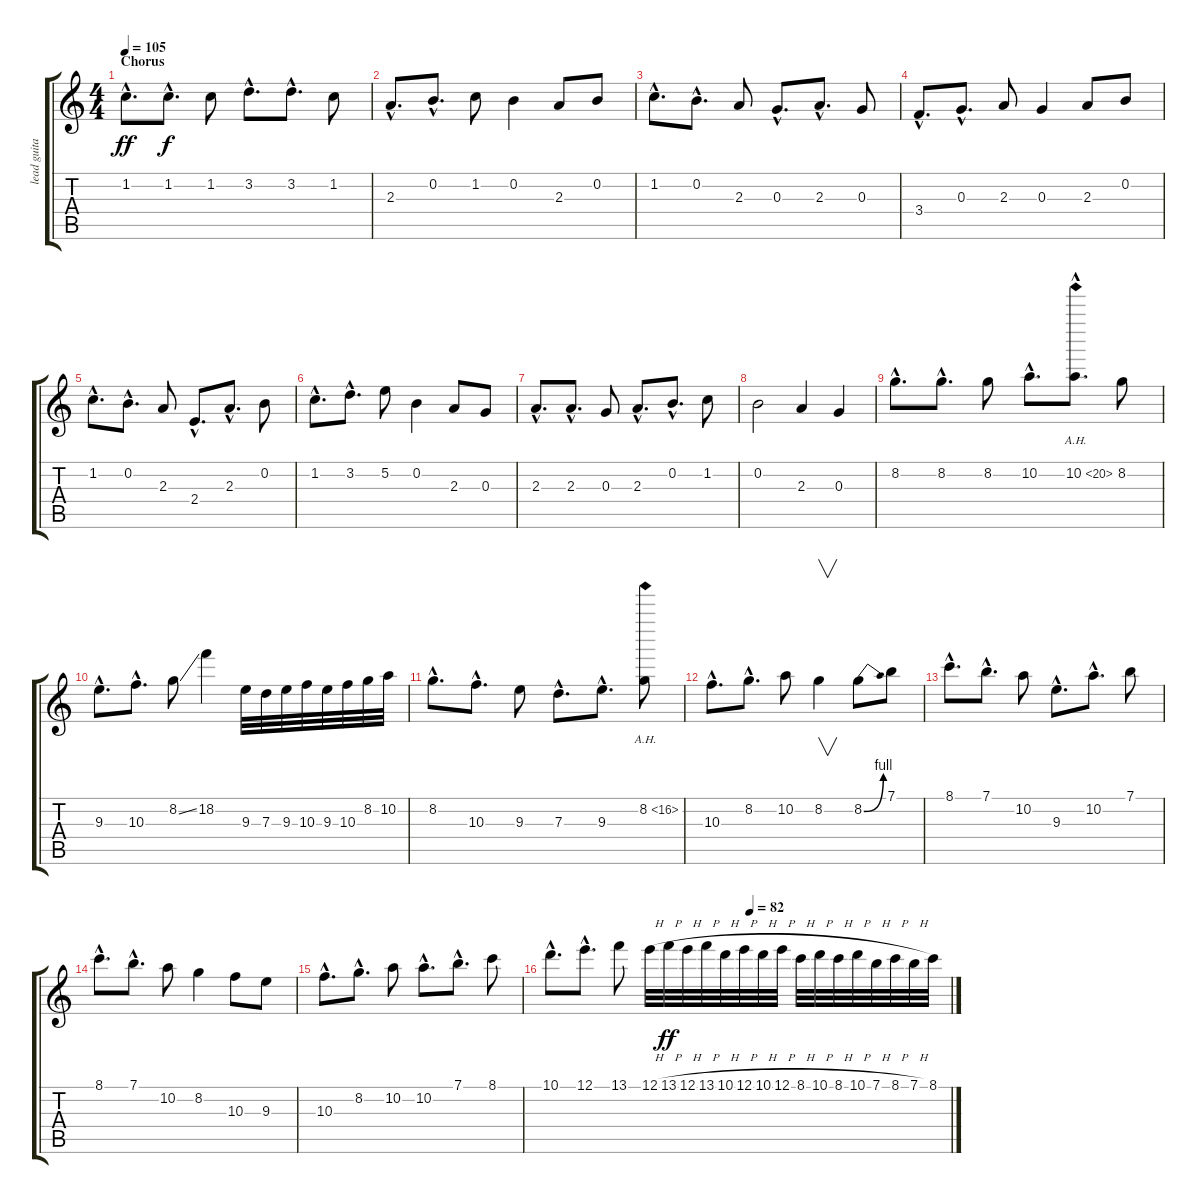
\track ("lead guitar 1" "lead guita") {instrument distortionguitar}
\staff {score tabs}
\tuning (E4 B3 G3 D3 A2 E2) {hide}
\ts (4 4)
\section ("" "Chorus")
\tempo 105
\clef g2
\ks c
1.2{hac}.8{d dy ff volume 15} 1.2{hac}.8{d dy f} 1.2.8 3.2{hac}.8{d} 3.2{hac}.8{d} 1.2.8 |
2.3{hac}.8{d} 0.2{hac}.8{d} 1.2.8 0.2.4 2.3.8 0.2.8 |
1.2{hac}.8{d} 0.2{hac}.8{d} 2.3.8 0.3{hac}.8{d} 2.3{hac}.8{d} 0.3.8 |
3.4{hac}.8{d} 0.3{hac}.8{d} 2.3.8 0.3.4 2.3.8 0.2.8 |
1.2{hac}.8{d} 0.2{hac}.8{d} 2.3.8 2.4{hac}.8{d} 2.3{hac}.8{d} 0.2.8 |
1.2{hac}.8{d} 3.2{hac}.8{d} 5.2.8 0.2.4 2.3.8 0.3.8 |
2.3{hac}.8{d} 2.3{hac}.8{d} 0.3.8 2.3{hac}.8{d} 0.2{hac}.8{d} 1.2.8 |
0.2.2 2.3.4 0.3.4 |
\section ("" "")
8.2{hac}.8{d} 8.2{hac}.8{d} 8.2.8 10.2{hac}.8{d} 10.2{ah 10 hac}.8{d} 8.2.8 |
9.3{hac}.8{d} 10.3{hac}.8{d} 8.2{ss}.8 18.2.4 9.3.32 7.3.32 9.3.32 10.3.32 9.3.32 10.3.32 8.2.32 10.2.32 |
8.2{hac}.8{d} 10.3{hac}.8{d} 9.3.8 7.3{hac}.8{d} 9.3{hac}.8{d} 8.2{ah 8}.8 |
10.3{hac}.8{d} 8.2{hac}.8{d} 10.2.8 8.2.4{v} 8.2{be (bend 0 0 60 4)}.8 7.1.8 |
8.1{hac}.8{d} 7.1{hac}.8{d} 10.2.8 9.3{hac}.8{d} 10.2{hac}.8{d} 7.1.8 |
8.1{hac}.8{d} 7.1{hac}.8{d} 10.2.8 8.2.4 10.3.8 9.3.8 |
10.3{hac}.8{d} 8.2{hac}.8{d} 10.2.8 10.2{hac}.8{d} 7.1{hac}.8{d} 8.1.8 |
\tempo (82 0.5)
10.1{hac}.8{d} 12.1{hac}.8{d} 13.1.8 12.1{h}.32 13.1{h}.32{dy ff} 12.1{h}.32 13.1{h}.32 10.1{h}.32 12.1{h}.32 10.1{h}.32 12.1{h}.32 8.1{h}.32 10.1{h}.32 8.1{h}.32 10.1{h}.32 7.1{h}.32 8.1{h}.32 7.1{h}.32 8.1.32
